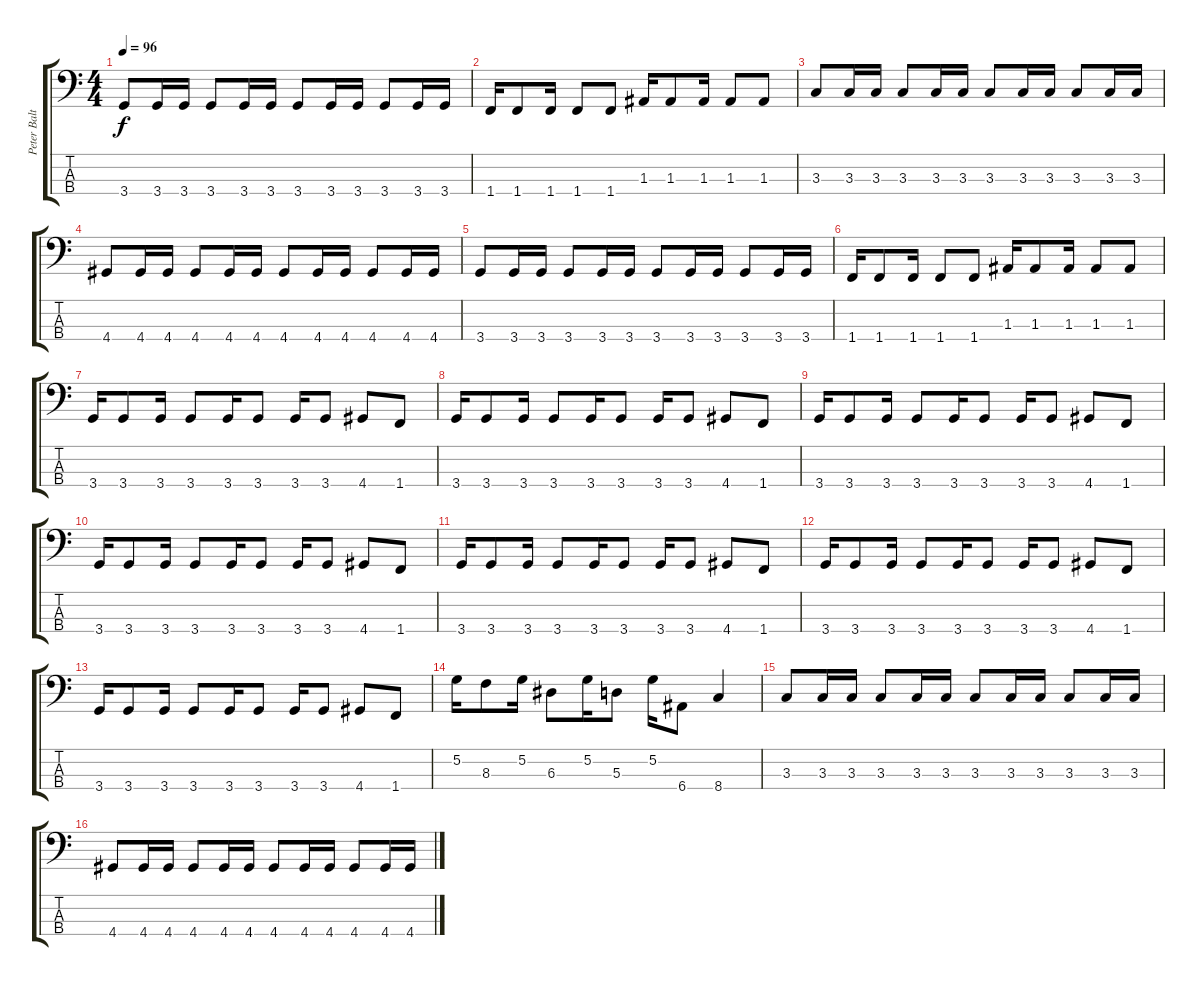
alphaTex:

\track ("Peter Baltes" "Peter Balt") {instrument electricbassfinger}
\staff {score tabs}
\tuning (G2 D2 A1 E1) {hide}
\ts (4 4)
\tempo 96
\clef f4
\ks c
3.4.8{dy f} 3.4.16 3.4.16 3.4.8 3.4.16 3.4.16 3.4.8 3.4.16 3.4.16 3.4.8 3.4.16 3.4.16 |
1.4.16 1.4.8 1.4.16 1.4.8 1.4.8 1.3.16 1.3.8 1.3.16 1.3.8 1.3.8 |
3.3.8 3.3.16 3.3.16 3.3.8 3.3.16 3.3.16 3.3.8 3.3.16 3.3.16 3.3.8 3.3.16 3.3.16 |
4.4.8 4.4.16 4.4.16 4.4.8 4.4.16 4.4.16 4.4.8 4.4.16 4.4.16 4.4.8 4.4.16 4.4.16 |
3.4.8 3.4.16 3.4.16 3.4.8 3.4.16 3.4.16 3.4.8 3.4.16 3.4.16 3.4.8 3.4.16 3.4.16 |
1.4.16 1.4.8 1.4.16 1.4.8 1.4.8 1.3.16 1.3.8 1.3.16 1.3.8 1.3.8 |
3.4.16 3.4.8 3.4.16 3.4.8 3.4.16 3.4.8 3.4.16 3.4.8 4.4.8 1.4.8 |
3.4.16 3.4.8 3.4.16 3.4.8 3.4.16 3.4.8 3.4.16 3.4.8 4.4.8 1.4.8 |
3.4.16 3.4.8 3.4.16 3.4.8 3.4.16 3.4.8 3.4.16 3.4.8 4.4.8 1.4.8 |
3.4.16 3.4.8 3.4.16 3.4.8 3.4.16 3.4.8 3.4.16 3.4.8 4.4.8 1.4.8 |
3.4.16 3.4.8 3.4.16 3.4.8 3.4.16 3.4.8 3.4.16 3.4.8 4.4.8 1.4.8 |
3.4.16 3.4.8 3.4.16 3.4.8 3.4.16 3.4.8 3.4.16 3.4.8 4.4.8 1.4.8 |
3.4.16 3.4.8 3.4.16 3.4.8 3.4.16 3.4.8 3.4.16 3.4.8 4.4.8 1.4.8 |
5.2.16 8.3.8 5.2.16 6.3.8 5.2.16 5.3.8 5.2.16 6.4.8 8.4.4 |
3.3.8 3.3.16 3.3.16 3.3.8 3.3.16 3.3.16 3.3.8 3.3.16 3.3.16 3.3.8 3.3.16 3.3.16 |
4.4.8 4.4.16 4.4.16 4.4.8 4.4.16 4.4.16 4.4.8 4.4.16 4.4.16 4.4.8 4.4.16 4.4.16
